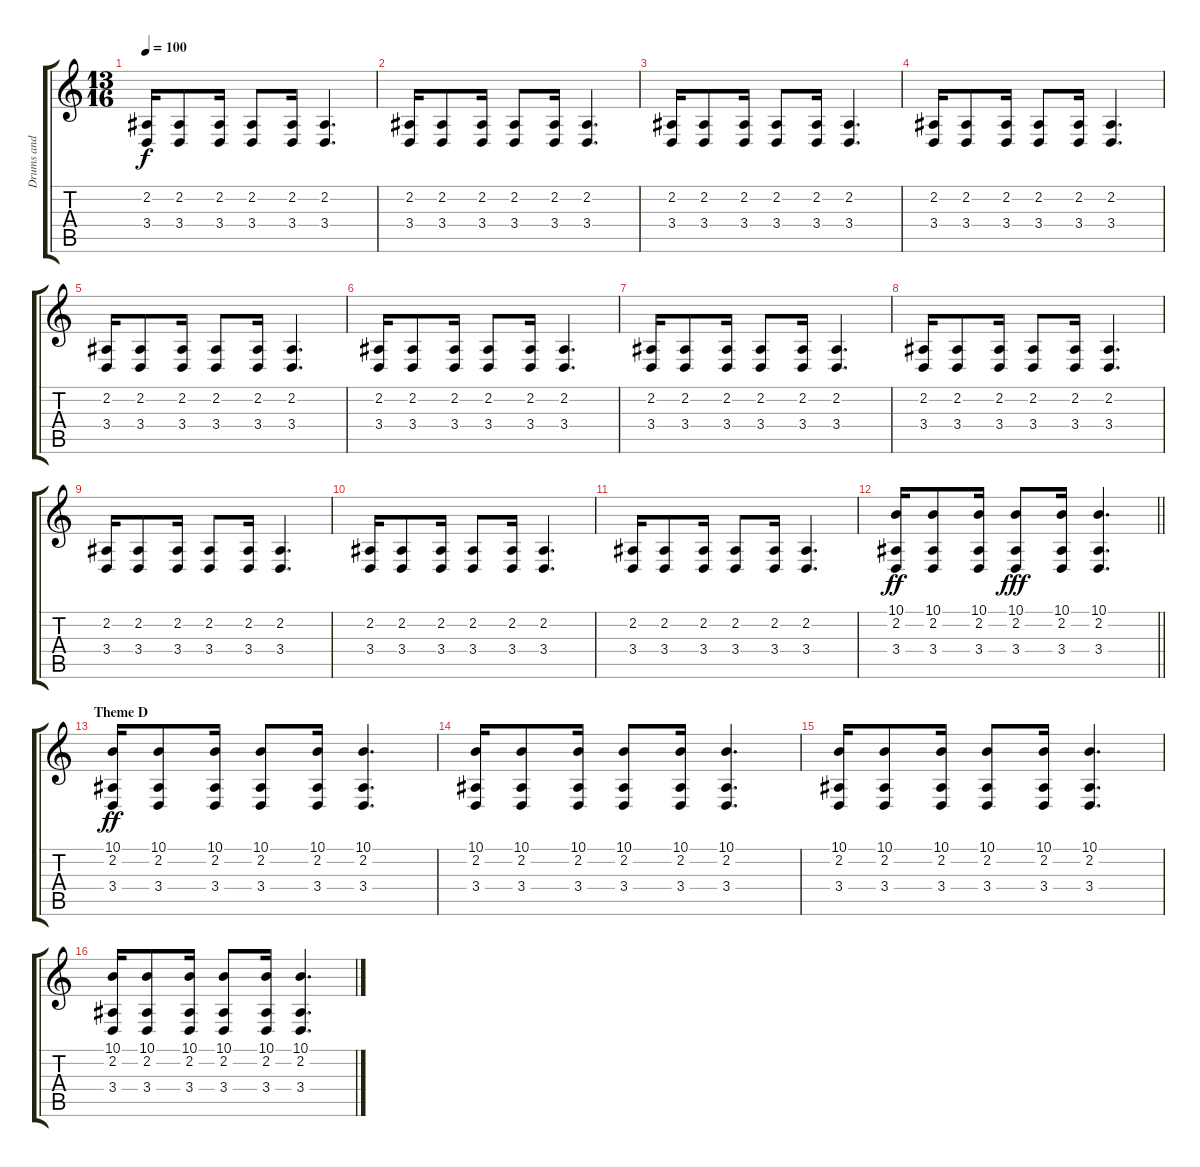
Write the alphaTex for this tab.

\track ("Drums and FX" "Drums and ") {instrument taikodrum}
\staff {score tabs}
\tuning (Db4 Ab3 E3 B2 Gb2 B1) {hide}
\ts (13 16)
\tempo 100
\clef g2
\ks c
(2.2 3.4).16{dy f} (2.2 3.4).8 (2.2 3.4).16 (2.2 3.4).8 (2.2 3.4).16 (2.2 3.4).4{d} |
(2.2 3.4).16 (2.2 3.4).8 (2.2 3.4).16 (2.2 3.4).8 (2.2 3.4).16 (2.2 3.4).4{d} |
(2.2 3.4).16 (2.2 3.4).8 (2.2 3.4).16 (2.2 3.4).8 (2.2 3.4).16 (2.2 3.4).4{d} |
(2.2 3.4).16 (2.2 3.4).8 (2.2 3.4).16 (2.2 3.4).8 (2.2 3.4).16 (2.2 3.4).4{d} |
(2.2 3.4).16 (2.2 3.4).8 (2.2 3.4).16 (2.2 3.4).8 (2.2 3.4).16 (2.2 3.4).4{d} |
(2.2 3.4).16 (2.2 3.4).8 (2.2 3.4).16 (2.2 3.4).8 (2.2 3.4).16 (2.2 3.4).4{d} |
(2.2 3.4).16 (2.2 3.4).8 (2.2 3.4).16 (2.2 3.4).8 (2.2 3.4).16 (2.2 3.4).4{d} |
(2.2 3.4).16 (2.2 3.4).8 (2.2 3.4).16 (2.2 3.4).8 (2.2 3.4).16 (2.2 3.4).4{d} |
(2.2 3.4).16 (2.2 3.4).8 (2.2 3.4).16 (2.2 3.4).8 (2.2 3.4).16 (2.2 3.4).4{d} |
(2.2 3.4).16 (2.2 3.4).8 (2.2 3.4).16 (2.2 3.4).8 (2.2 3.4).16 (2.2 3.4).4{d} |
(2.2 3.4).16 (2.2 3.4).8 (2.2 3.4).16 (2.2 3.4).8 (2.2 3.4).16 (2.2 3.4).4{d} |
\barLineRight lightlight
(10.1 2.2 3.4).16{dy ff} (10.1 2.2 3.4).8 (10.1 2.2 3.4).16 (10.1 2.2 3.4).8{dy fff} (10.1 2.2 3.4).16 (10.1 2.2 3.4).4{d} |
\section ("" "Theme D")
(10.1 2.2 3.4).16{dy ff} (10.1 2.2 3.4).8 (10.1 2.2 3.4).16 (10.1 2.2 3.4).8 (10.1 2.2 3.4).16 (10.1 2.2 3.4).4{d} |
(10.1 2.2 3.4).16 (10.1 2.2 3.4).8 (10.1 2.2 3.4).16 (10.1 2.2 3.4).8 (10.1 2.2 3.4).16 (10.1 2.2 3.4).4{d} |
(10.1 2.2 3.4).16 (10.1 2.2 3.4).8 (10.1 2.2 3.4).16 (10.1 2.2 3.4).8 (10.1 2.2 3.4).16 (10.1 2.2 3.4).4{d} |
(10.1 2.2 3.4).16 (10.1 2.2 3.4).8 (10.1 2.2 3.4).16 (10.1 2.2 3.4).8 (10.1 2.2 3.4).16 (10.1 2.2 3.4).4{d}
